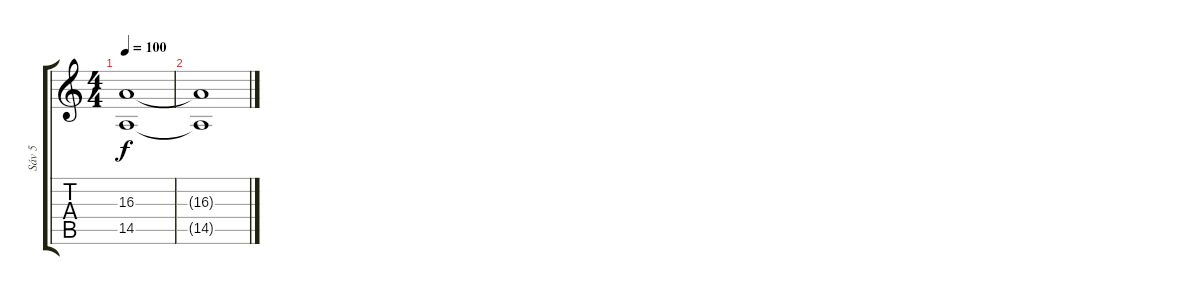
\track ("Sáv 5" "Sáv 5") {instrument choiraahs}
\staff {score tabs}
\tuning (D4 A3 F3 C3 G2 D2) {hide}
\ts (4 4)
\tempo 100
\clef g2
\ks c
(16.3 14.5).1{dy f} |
(16.3{t} 14.5{t}).1{volume 3}
